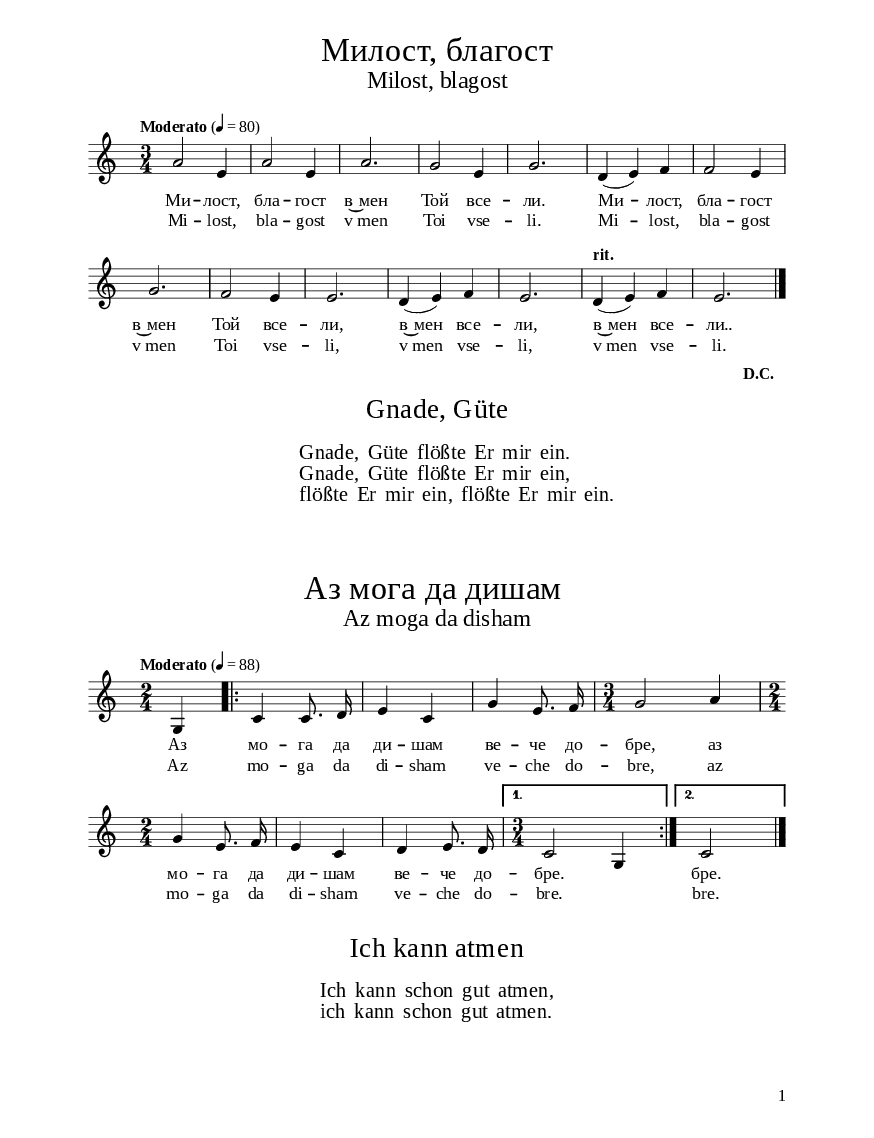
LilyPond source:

\version "2.24.1"

% include paper part and global functions
\include "include/globals.ily"

\bookpart {
  \label #'ref171_1
  \tocItem \markup "Милост, благост – Milost, blagost"


  \include "include/bookpart-paper.ily"
  \score {
    \include "include/score-layout.ily"

    \new Voice \absolute {
      \clef treble
      \key a \minor
      \time 3/4
      \tempoFunc "Moderato" 4 "80"
      \autoBeamOff

      a'2 e'4 | % 2
      a'2 e'4 | % 3
      a'2. | % 4
      \key c \major
      g'2 e'4 | % 5
      g'2. | % 6
      d'4 ( e'4 ) f'4 | % 7
      f'2 e'4 \break | % 8
      g'2. | % 9
      f'2 e'4 |
      e'2. | % 11
      d'4 ( e'4 ) f'4 | % 12
      e'2. | % 13
      \tempo "rit."  d'4  ( e'4 ) f'4 | % 14
      e'2.\bar "|."

    }

    \addlyrics {
      Ми -- лост, бла -- гост в~мен Той все -- ли.  Ми -- лост, бла -- гост   в~мен Той все -- ли, в~мен все -- ли, в~мен все -- ли..}
      \addlyrics {
        Mi -- lost,
        bla -- gost v_men Toi vse -- li. Mi -- lost, bla
        -- gost v_men Toi vse -- li, v_men vse -- li,
        v_men vse -- li.}


        \header {
          title = \titleFunc "Милост, благост" "Milost, blagost"
        }

        \midi{}

      } % score

      \markup \dc-one "D.C."

      % include foreign translation(s) of the song
      \version "2.24.1"

\markup \fill-line { \fontsize #deTitleFontSize "Gnade, Güte" }
\markup \null
\markup \null
\markup \fontsize #deCoupletFontSize {
  \hspace #19
  \override #`(baseline-skip . ,deCoupletBaselineSkip)

  \column {

\line { " "Gnade, Güte flößte Er mir ein. }

\line { " "Gnade, Güte flößte Er mir ein, }
\line { " "flößte Er mir ein, flößte Er mir ein.}
  }
}


       \markup \empty-three

         \label #'ref171_2
        \tocItem \markup "Аз мога да дишам – Az moga da disham"

      \include "include/bookpart-paper.ily"
      \score {
        \include "include/score-layout.ily"

        \new Voice \absolute {
          \clef treble
          \key c \major
          \time 2/4
          \tempoFunc "Moderato" 4 "88"
          \autoBeamOff
          \partial 4
          g4 \repeat volta 2 {
            |
            c'4 c'8. d'16 | % 3
            e'4 c'4 | % 4
            g'4 e'8. f'16 | % 5
            \time 3/4  g'2 a'4 |  \break
            \time 2/4  g'4 e'8. f'16 | % 7
            e'4 c'4 | % 8
            d'4 e'8. d'16 | % 9
            \time 3/4
          }
          \alternative {
            {
              c'2 g4 |

            }
            {c'2 \bar "|."  }
          }
        }

        \addlyrics {
          Аз мо -- га
          да ди -- шам ве -- че до -- бре, аз мо -- га
          да ди -- шам ве -- че до -- бре. \skip4 бре.}
          \addlyrics {
            Az mo -- ga
            da di -- sham ve -- che do -- bre, az mo -- ga
            da di -- sham ve -- che do -- bre. \skip4 bre.}

            \header {
              title = \titleFunc "Аз мога да дишам " "Az moga da disham"
            }

            \midi{}

          } % score




          % include foreign translation(s) of the song
          \version "2.24.1"

\markup \fill-line { \fontsize #deTitleFontSize "Ich kann atmen" }
\markup \null
\markup \null
\markup \fontsize #deCoupletFontSize {
  \hspace #21
  \override #`(baseline-skip . ,deCoupletBaselineSkip)

  \column {

\line { " "Ich kann schon gut atmen, }

\line { " "ich kann schon gut atmen.}

  }
}


        } % bookpart

